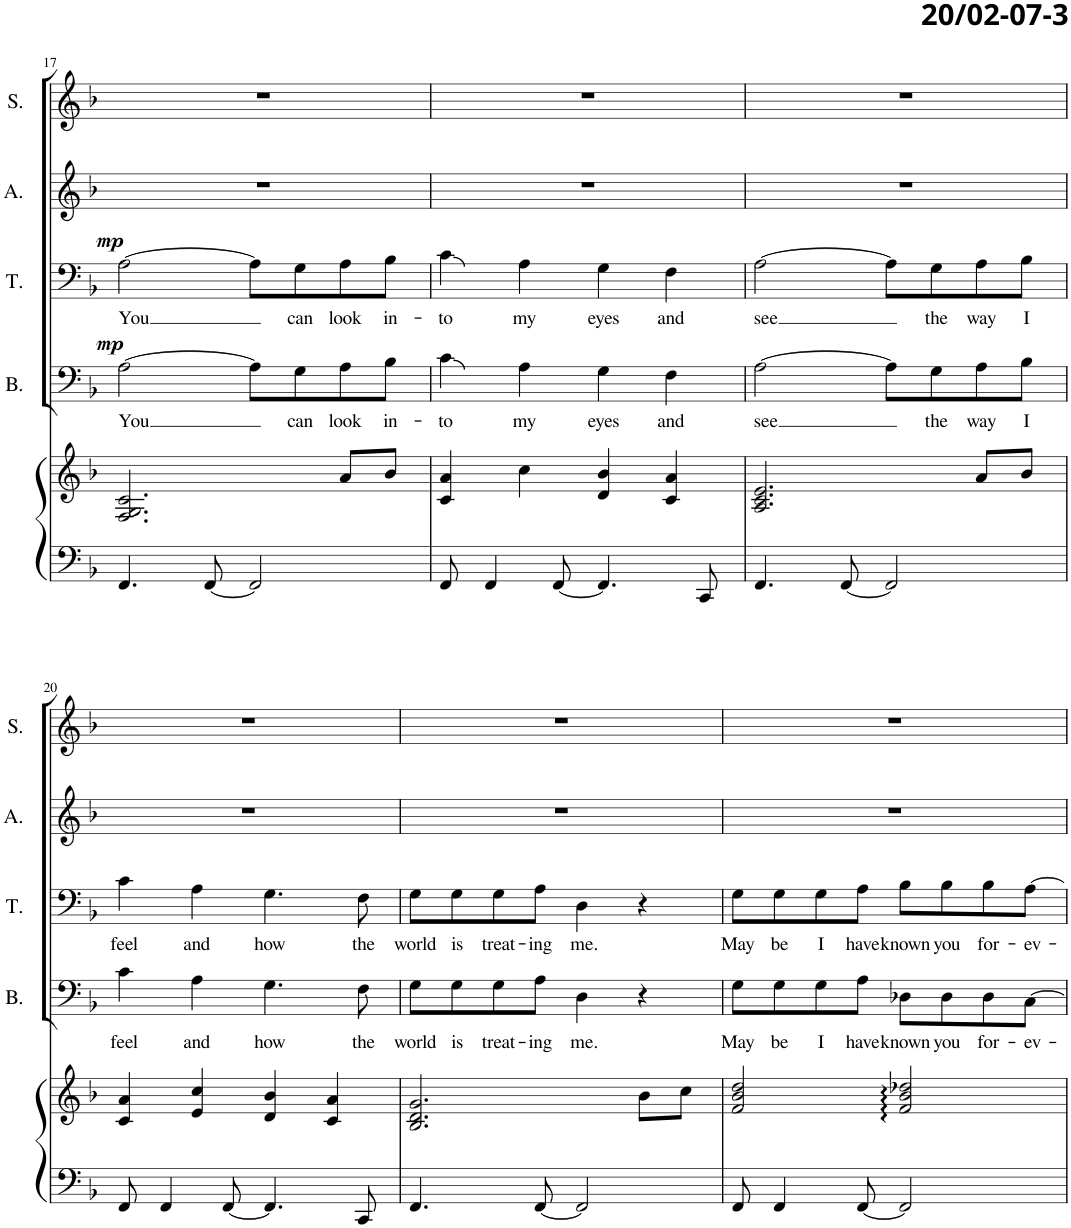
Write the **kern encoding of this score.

**kern	**kern	**kern	**text	**dynam	**kern	**text	**dynam	**kern	**kern
*part5	*part5	*part4	*part4	*part4	*part3	*part3	*part3	*part2	*part1
*staff6	*staff5	*staff4	*staff4	*staff4	*staff3	*staff3	*staff3	*staff2	*staff1
*I"Piano	*	*I"Bas	*	*	*I"Tenor	*	*	*I"Alt	*I"Sopraan
*I'Pno	*	*I'B.	*	*	*I'T.	*	*	*I'A.	*I'S.
!!LO:PB:g=z
*clefF4	*clefG2	*clefF4	*	*	*clefF4	*	*	*clefG2	*clefG2
*k[b-]	*k[b-]	*k[b-]	*	*	*k[b-]	*	*	*k[b-]	*k[b-]
*M4/4	*M4/4	*M4/4	*	*	*M4/4	*	*	*M4/4	*M4/4
=17	=17	=17	=17	=17	=17	=17	=17	=17	=17
!	!	!	!LO:LY:b	!LO:DY:a	!	!LO:LY:b	!LO:DY:a	!	!
4.FF/	2.F/ 2.G/ 2.c/	[2A\	You	mp	[2A\	You	mp	1r	1r
[8FF/	.	.	.	.	.	.	.	.	.
2FF/]	.	8A\L]	.	.	8A\L]	.	.	.	.
!	!	!	!LO:LY:b	!	!	!LO:LY:b	!	!	!
.	.	8G\	can	.	8G\	can	.	.	.
!	!	!	!LO:LY:b	!	!	!LO:LY:b	!	!	!
.	8a/L	8A\	look	.	8A\	look	.	.	.
!	!	!	!LO:LY:b	!	!	!LO:LY:b	!	!	!
.	8b-/J	8B-\J	in-	.	8B-\J	in-	.	.	.
=18	=18	=18	=18	=18	=18	=18	=18	=18	=18
!	!	!	!LO:LY:b	!	!	!LO:LY:b	!	!	!
8FF/	4c/ 4a/	4c\	-to	.	4c\	-to	.	1r	1r
4FF/	.	.	.	.	.	.	.	.	.
!	!	!	!LO:LY:b	!	!	!LO:LY:b	!	!	!
.	4cc\	4A\	my	.	4A\	my	.	.	.
[8FF/	.	.	.	.	.	.	.	.	.
!	!	!	!LO:LY:b	!	!	!LO:LY:b	!	!	!
4.FF/]	4d/ 4b-/	4G\	eyes	.	4G\	eyes	.	.	.
!	!	!	!LO:LY:b	!	!	!LO:LY:b	!	!	!
.	4c/ 4a/	4F\	and	.	4F\	and	.	.	.
8CC/	.	.	.	.	.	.	.	.	.
=19	=19	=19	=19	=19	=19	=19	=19	=19	=19
!	!	!	!LO:LY:b	!	!	!LO:LY:b	!	!	!
4.FF/	2.A/ 2.c/ 2.e/	[2A\	see	.	[2A\	see	.	1r	1r
[8FF/	.	.	.	.	.	.	.	.	.
2FF/]	.	8A\L]	.	.	8A\L]	.	.	.	.
!	!	!	!LO:LY:b	!	!	!LO:LY:b	!	!	!
.	.	8G\	the	.	8G\	the	.	.	.
!	!	!	!LO:LY:b	!	!	!LO:LY:b	!	!	!
.	8a/L	8A\	way	.	8A\	way	.	.	.
!	!	!	!LO:LY:b	!	!	!LO:LY:b	!	!	!
.	8b-/J	8B-\J	I	.	8B-\J	I	.	.	.
!!LO:LB:g=z
=20	=20	=20	=20	=20	=20	=20	=20	=20	=20
!	!	!	!LO:LY:b	!	!	!LO:LY:b	!	!	!
8FF/	4c/ 4a/	4c\	feel	.	4c\	feel	.	1r	1r
4FF/	.	.	.	.	.	.	.	.	.
!	!	!	!LO:LY:b	!	!	!LO:LY:b	!	!	!
.	4e/ 4cc/	4A\	and	.	4A\	and	.	.	.
[8FF/	.	.	.	.	.	.	.	.	.
!	!	!	!LO:LY:b	!	!	!LO:LY:b	!	!	!
4.FF/]	4d/ 4b-/	4.G\	how	.	4.G\	how	.	.	.
.	4c/ 4a/	.	.	.	.	.	.	.	.
!	!	!	!LO:LY:b	!	!	!LO:LY:b	!	!	!
8CC/	.	8F\	the	.	8F\	the	.	.	.
=21	=21	=21	=21	=21	=21	=21	=21	=21	=21
!	!	!	!LO:LY:b	!	!	!LO:LY:b	!	!	!
4.FF/	2.B-/ 2.d/ 2.g/	8G\L	world	.	8G\L	world	.	1r	1r
!	!	!	!LO:LY:b	!	!	!LO:LY:b	!	!	!
.	.	8G\	is	.	8G\	is	.	.	.
!	!	!	!LO:LY:b	!	!	!LO:LY:b	!	!	!
.	.	8G\	treat-	.	8G\	treat-	.	.	.
!	!	!	!LO:LY:b	!	!	!LO:LY:b	!	!	!
[8FF/	.	8A\J	-ing	.	8A\J	-ing	.	.	.
!	!	!	!LO:LY:b	!	!	!LO:LY:b	!	!	!
2FF/]	.	4D\	me.	.	4D\	me.	.	.	.
.	8b-\L	4r	.	.	4r	.	.	.	.
.	8cc\J	.	.	.	.	.	.	.	.
=22	=22	=22	=22	=22	=22	=22	=22	=22	=22
!	!	!	!LO:LY:b	!	!	!LO:LY:b	!	!	!
8FF/	2f/ 2b-/ 2dd/	8G\L	May	.	8G\L	May	.	1r	1r
!	!	!	!LO:LY:b	!	!	!LO:LY:b	!	!	!
4FF/	.	8G\	be	.	8G\	be	.	.	.
!	!	!	!LO:LY:b	!	!	!LO:LY:b	!	!	!
.	.	8G\	I	.	8G\	I	.	.	.
!	!	!	!LO:LY:b	!	!	!LO:LY:b	!	!	!
[8FF/	.	8A\J	have	.	8A\J	have	.	.	.
!	!	!	!LO:LY:b	!	!	!LO:LY:b	!	!	!
2FF/]	2f/ 2b-/ 2dd-X/	8D-X\L	known	.	8B-\L	known	.	.	.
!	!	!	!LO:LY:b	!	!	!LO:LY:b	!	!	!
.	.	8D-\	you	.	8B-\	you	.	.	.
!	!	!	!LO:LY:b	!	!	!LO:LY:b	!	!	!
.	.	8D-\	for-	.	8B-\	for-	.	.	.
!	!	!	!LO:LY:b	!	!	!LO:LY:b	!	!	!
.	.	[8C\J	-ev-	.	[8A\J	-ev-	.	.	.
=	=	=	=	=	=	=	=	=	=
*-	*-	*-	*-	*-	*-	*-	*-	*-	*-
